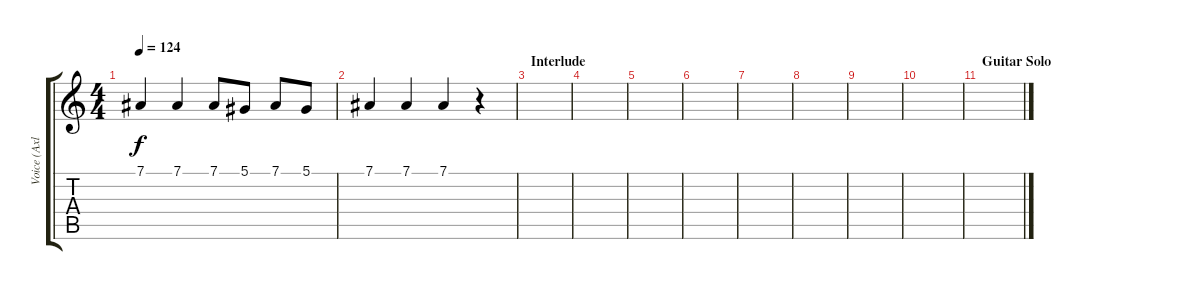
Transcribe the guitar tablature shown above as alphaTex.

\track ("Voice (Axl)" "Voice (Axl") {instrument lead2sawtooth}
\staff {score tabs}
\tuning (Eb4 Bb3 Gb3 Db3 Ab2 Eb2) {hide}
\ts (4 4)
\tempo 124
\clef g2
\ks c
7.1.4{dy f} 7.1.4 7.1.8 5.1.8 7.1.8 5.1.8 |
7.1.4 7.1.4 7.1.4 r.4 |
\section ("" "Interlude")
|
|
|
|
|
|
|
|
\section ("" "Guitar Solo")
